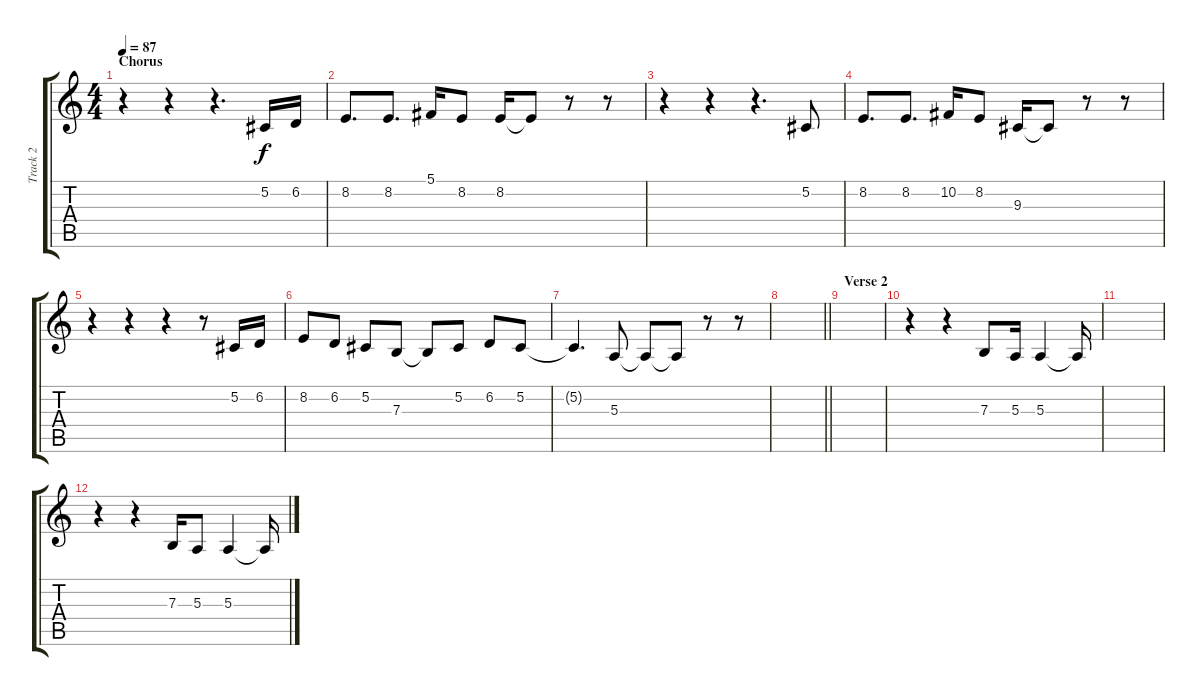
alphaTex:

\track ("Track 2" "Track 2") {instrument clarinet}
\staff {score tabs}
\tuning (Db4 Ab3 E3 B2 Gb2 B1) {hide}
\ts (4 4)
\section ("" "Chorus")
\tempo 87
\clef g2
\ks c
r.4{dy f} r.4 r.4{d} 5.2.16 6.2.16 |
8.2.8{d} 8.2.8{d} 5.1.16 8.2.8 8.2.16 8.2{t}.8 r.8 r.8 |
r.4 r.4 r.4{d} 5.2.8 |
8.2.8{d} 8.2.8{d} 10.2.16 8.2.8 9.3.16 9.3{t}.8 r.8 r.8 |
r.4 r.4 r.4 r.8 5.2.16 6.2.16 |
8.2.8 6.2.8 5.2.8 7.3.8 7.3{t}.8 5.2.8 6.2.8 5.2.8 |
5.2{t}.4{d} 5.3.8 5.3{t}.8 5.3{t}.8 r.8 r.8 |
\barLineRight lightlight
|
\section ("" "Verse 2")
|
r.4 r.4 7.3.8 5.3.16 5.3.4 5.3{t}.16 |
|
r.4 r.4 7.3.16 5.3.8 5.3.4 5.3{t}.16
